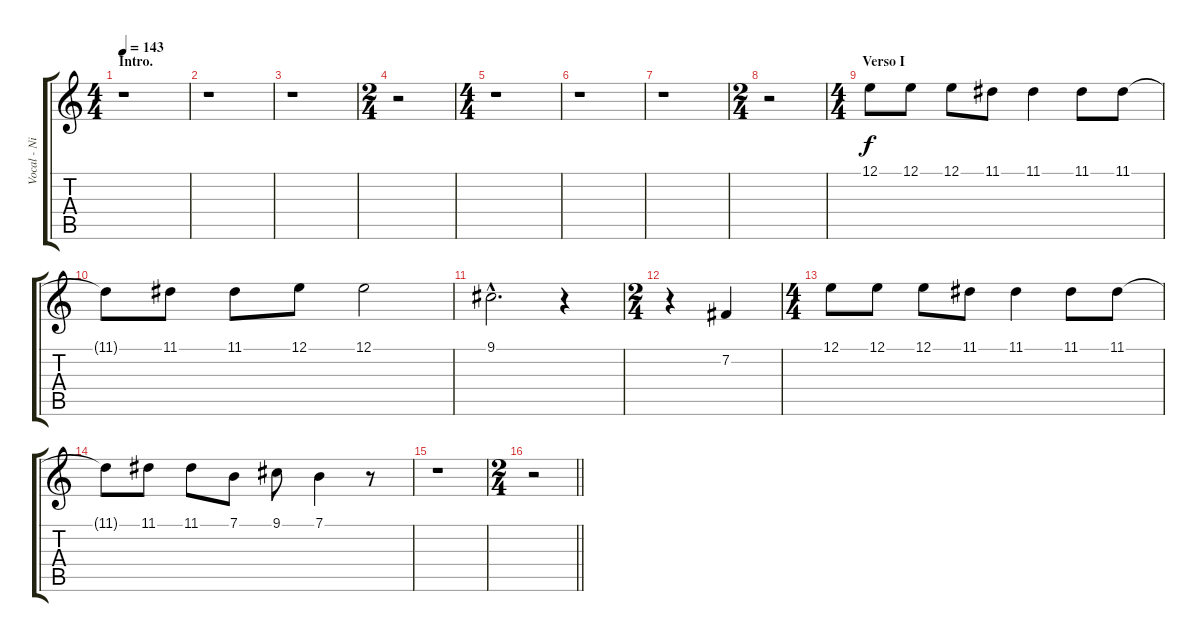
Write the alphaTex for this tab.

\track ("Vocal - Nikola" "Vocal - Ni") {instrument flute}
\staff {score tabs}
\tuning (E4 B3 G3 D3 A2 E2) {hide}
\ts (4 4)
\section ("" "Intro.")
\tempo 143
\clef g2
\ks c
r.1{dy f instrument flute} |
r.1 |
r.1 |
\ts (2 4)
r.2 |
\ts (4 4)
r.1 |
r.1 |
r.1 |
\ts (2 4)
r.2 |
\ts (4 4)
\section ("" "Verso I")
12.1.8 12.1.8 12.1.8 11.1.8 11.1.4 11.1.8 11.1.8 |
11.1{t}.8 11.1.8 11.1.8 12.1.8 12.1.2 |
9.1{hac}.2{d} r.4 |
\ts (2 4)
r.4 7.2.4 |
\ts (4 4)
12.1.8 12.1.8 12.1.8 11.1.8 11.1.4 11.1.8 11.1.8 |
11.1{t}.8 11.1.8 11.1.8 7.1.8 9.1.8 7.1.4 r.8 |
r.1 |
\ts (2 4)
\barLineRight lightlight
r.2
